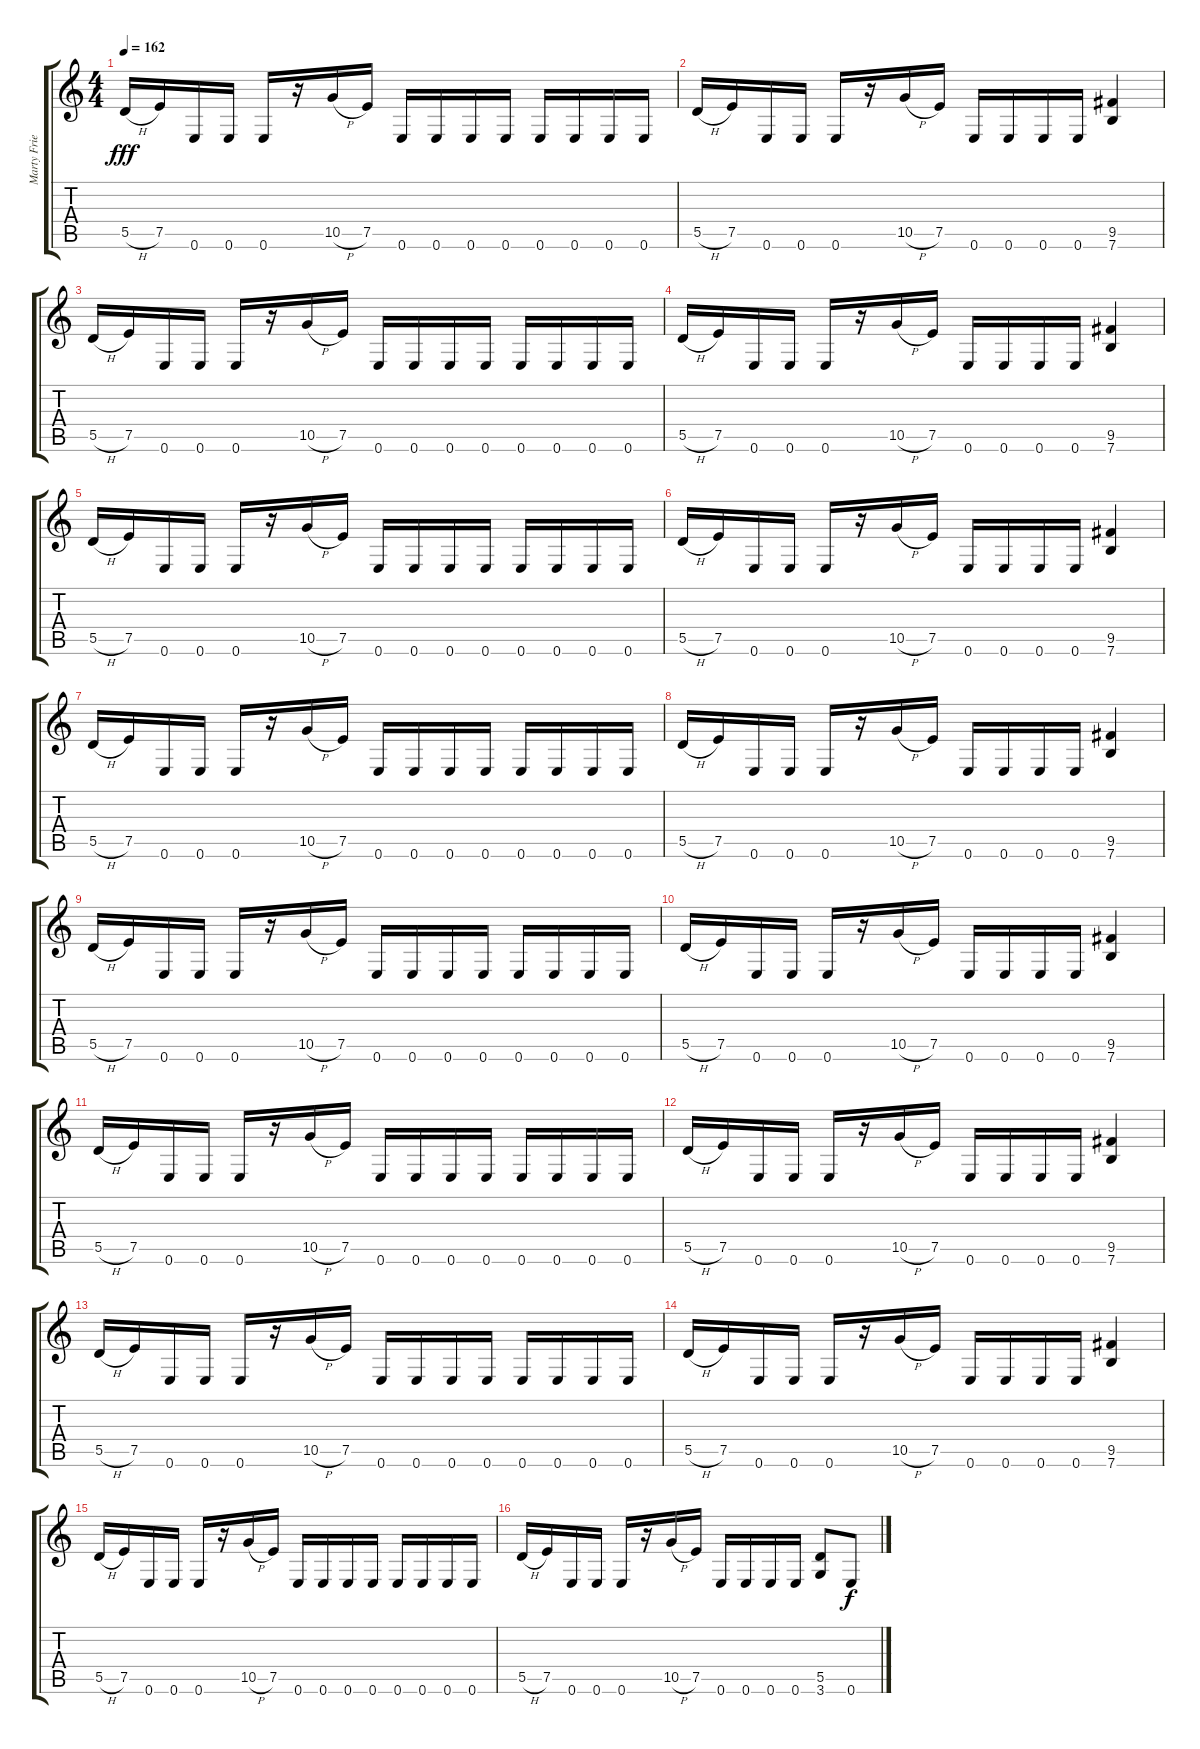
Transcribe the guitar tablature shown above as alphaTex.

\track ("Marty Friedman" "Marty Frie") {instrument distortionguitar}
\staff {score tabs}
\tuning (E4 B3 G3 D3 A2 E2) {hide}
\ts (4 4)
\tempo 162
\clef g2
\ks c
5.5{h}.16{dy fff} 7.5.16 0.6.16 0.6.16 0.6.16 r.16 10.5{h}.16 7.5.16 0.6.16 0.6.16 0.6.16 0.6.16 0.6.16 0.6.16 0.6.16 0.6.16 |
5.5{h}.16 7.5.16 0.6.16 0.6.16 0.6.16 r.16 10.5{h}.16 7.5.16 0.6.16 0.6.16 0.6.16 0.6.16 (9.5 7.6).4 |
5.5{h}.16 7.5.16 0.6.16 0.6.16 0.6.16 r.16 10.5{h}.16 7.5.16 0.6.16 0.6.16 0.6.16 0.6.16 0.6.16 0.6.16 0.6.16 0.6.16 |
5.5{h}.16 7.5.16 0.6.16 0.6.16 0.6.16 r.16 10.5{h}.16 7.5.16 0.6.16 0.6.16 0.6.16 0.6.16 (9.5 7.6).4 |
5.5{h}.16 7.5.16 0.6.16 0.6.16 0.6.16 r.16 10.5{h}.16 7.5.16 0.6.16 0.6.16 0.6.16 0.6.16 0.6.16 0.6.16 0.6.16 0.6.16 |
5.5{h}.16 7.5.16 0.6.16 0.6.16 0.6.16 r.16 10.5{h}.16 7.5.16 0.6.16 0.6.16 0.6.16 0.6.16 (9.5 7.6).4 |
5.5{h}.16 7.5.16 0.6.16 0.6.16 0.6.16 r.16 10.5{h}.16 7.5.16 0.6.16 0.6.16 0.6.16 0.6.16 0.6.16 0.6.16 0.6.16 0.6.16 |
5.5{h}.16 7.5.16 0.6.16 0.6.16 0.6.16 r.16 10.5{h}.16 7.5.16 0.6.16 0.6.16 0.6.16 0.6.16 (9.5 7.6).4 |
5.5{h}.16 7.5.16 0.6.16 0.6.16 0.6.16 r.16 10.5{h}.16 7.5.16 0.6.16 0.6.16 0.6.16 0.6.16 0.6.16 0.6.16 0.6.16 0.6.16 |
5.5{h}.16 7.5.16 0.6.16 0.6.16 0.6.16 r.16 10.5{h}.16 7.5.16 0.6.16 0.6.16 0.6.16 0.6.16 (9.5 7.6).4 |
5.5{h}.16 7.5.16 0.6.16 0.6.16 0.6.16 r.16 10.5{h}.16 7.5.16 0.6.16 0.6.16 0.6.16 0.6.16 0.6.16 0.6.16 0.6.16 0.6.16 |
5.5{h}.16 7.5.16 0.6.16 0.6.16 0.6.16 r.16 10.5{h}.16 7.5.16 0.6.16 0.6.16 0.6.16 0.6.16 (9.5 7.6).4 |
5.5{h}.16 7.5.16 0.6.16 0.6.16 0.6.16 r.16 10.5{h}.16 7.5.16 0.6.16 0.6.16 0.6.16 0.6.16 0.6.16 0.6.16 0.6.16 0.6.16 |
5.5{h}.16 7.5.16 0.6.16 0.6.16 0.6.16 r.16 10.5{h}.16 7.5.16 0.6.16 0.6.16 0.6.16 0.6.16 (9.5 7.6).4 |
5.5{h}.16 7.5.16 0.6.16 0.6.16 0.6.16 r.16 10.5{h}.16 7.5.16 0.6.16 0.6.16 0.6.16 0.6.16 0.6.16 0.6.16 0.6.16 0.6.16 |
5.5{h}.16 7.5.16 0.6.16 0.6.16 0.6.16 r.16 10.5{h}.16 7.5.16 0.6.16 0.6.16 0.6.16 0.6.16 (5.5 3.6).8 0.6.8{dy f}
